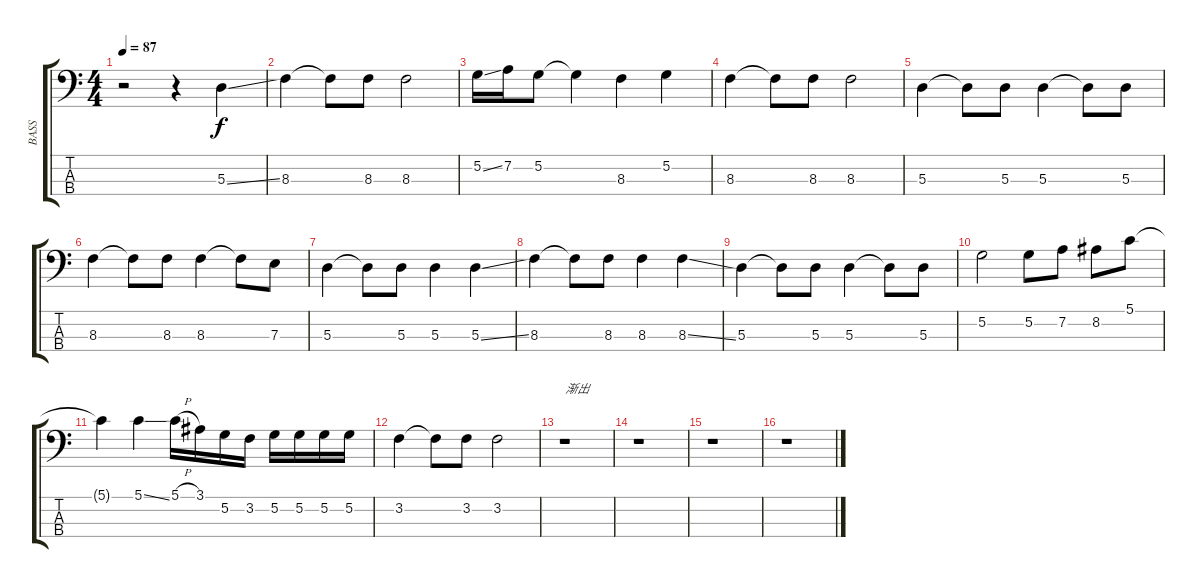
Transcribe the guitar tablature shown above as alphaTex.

\track ("BASS" "BASS") {instrument electricbassfinger}
\staff {score tabs}
\tuning (G2 D2 A1 E1) {hide}
\ts (4 4)
\tempo 87
\clef f4
\ks c
r.2{dy f} r.4 5.3{ss}.4 |
8.3.4 8.3{t}.8 8.3.8 8.3.2 |
5.2{ss}.16 7.2.16 5.2.8 5.2{t}.4 8.3.4 5.2.4 |
8.3.4 8.3{t}.8 8.3.8 8.3.2 |
5.3.4 5.3{t}.8 5.3.8 5.3.4 5.3{t}.8 5.3.8 |
8.3.4 8.3{t}.8 8.3.8 8.3.4 8.3{t}.8 7.3.8 |
5.3.4 5.3{t}.8 5.3.8 5.3.4 5.3{ss}.4 |
8.3.4 8.3{t}.8 8.3.8 8.3.4 8.3{ss}.4 |
5.3.4 5.3{t}.8 5.3.8 5.3.4 5.3{t}.8 5.3.8 |
5.2.2 5.2.8 7.2.8 8.2.8 5.1.8 |
5.1{t}.4 5.1{ss}.4 5.1{h}.16 3.1.16 5.2.16 3.2.16 5.2.16 5.2.16 5.2.16 5.2.16 |
3.2.4 3.2{t}.8 3.2.8 3.2.2 |
r.1{txt "渐出"} |
r.1 |
r.1 |
r.1
